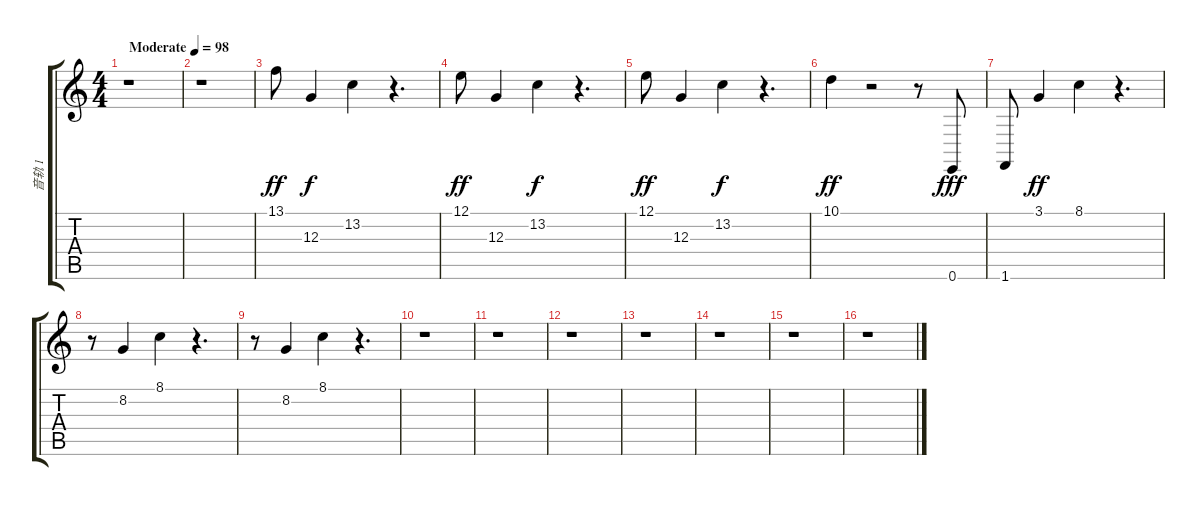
\track ("音轨 1" "音轨 1") {instrument brightacousticpiano}
\staff {score tabs}
\tuning (E4 B3 G3 D3 A2 E2) {hide}
\ts (4 4)
\tempo (98 "Moderate")
\clef g2
\ks c
r.1{dy ff instrument brightacousticpiano} |
r.1 |
13.1.8{txt ""} 12.3.4{dy f} 13.2.4 r.4{d} |
12.1.8{dy ff} 12.3.4 13.2.4{dy f} r.4{d} |
12.1.8{dy ff} 12.3.4 13.2.4{dy f} r.4{d} |
10.1.4{dy ff} r.2 r.8 0.6.8{dy fff} |
1.6.8 3.1.4{dy ff} 8.1.4 r.4{d} |
r.8 8.2.4 8.1.4 r.4{d} |
r.8 8.2.4 8.1.4 r.4{d} |
r.1 |
r.1 |
r.1 |
r.1 |
r.1 |
r.1 |
r.1
